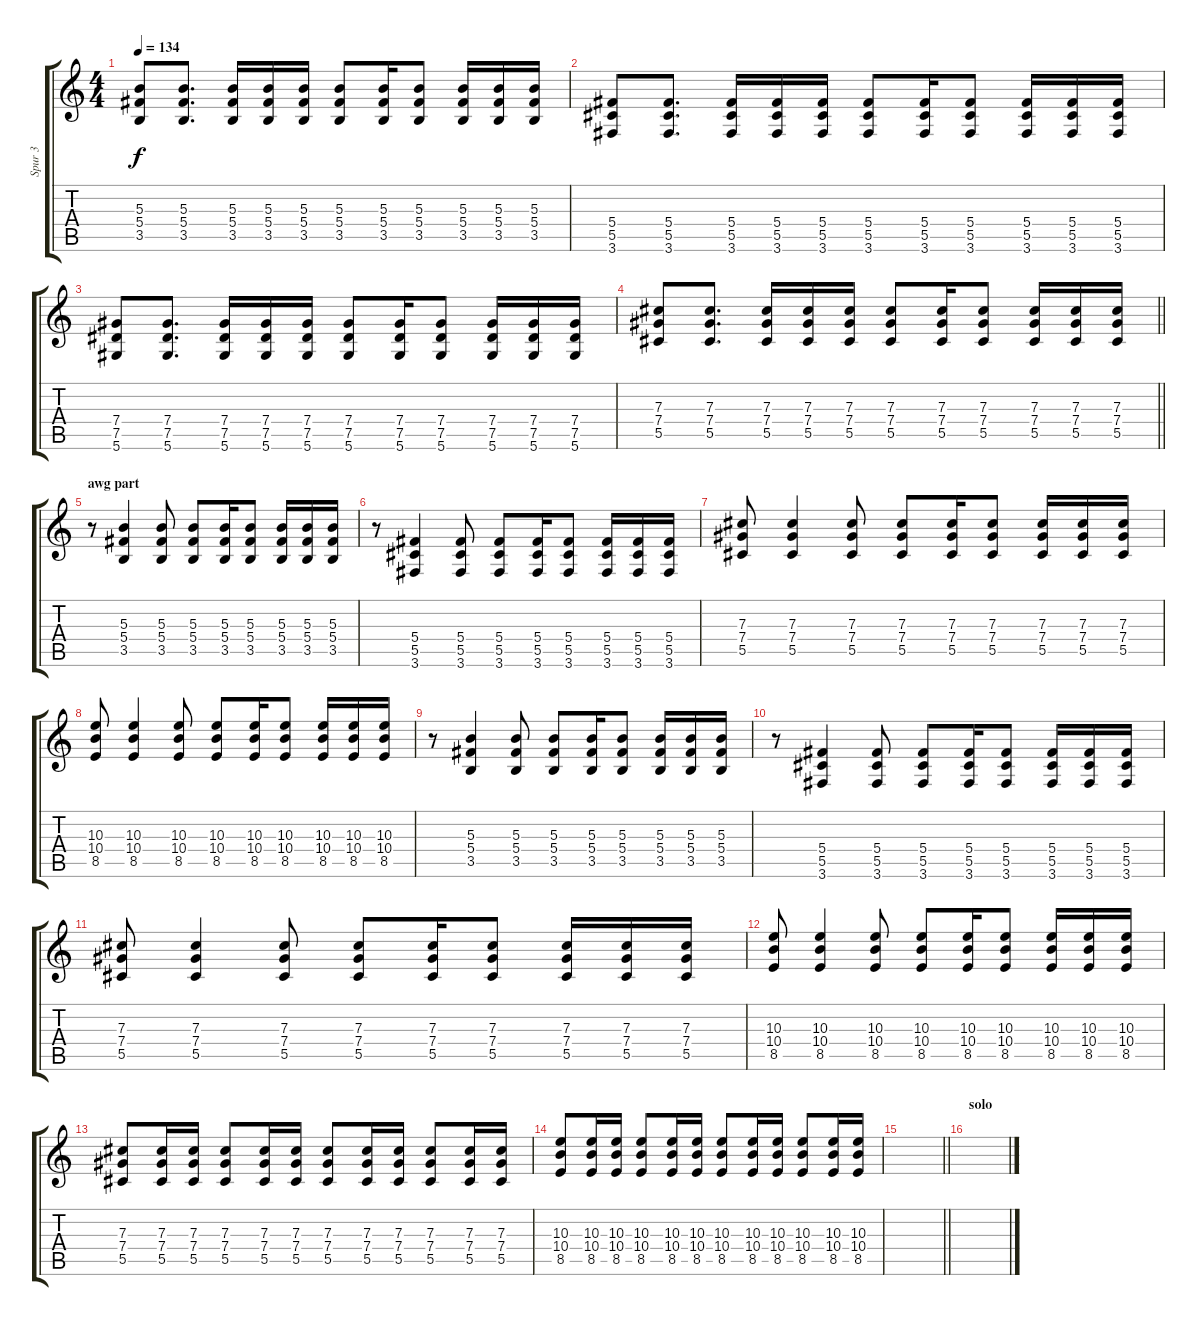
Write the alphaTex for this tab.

\track ("Spur 3" "Spur 3") {instrument overdrivenguitar}
\staff {score tabs}
\tuning (Eb4 Bb3 Gb3 Db3 Ab2 Eb2) {hide}
\ts (4 4)
\tempo 134
\clef g2
\ks c
(5.3 5.4 3.5).8{dy f} (5.3 5.4 3.5).8{d} (5.3 5.4 3.5).16 (5.3 5.4 3.5).16 (5.3 5.4 3.5).16 (5.3 5.4 3.5).8 (5.3 5.4 3.5).16 (5.3 5.4 3.5).8 (5.3 5.4 3.5).16 (5.3 5.4 3.5).16 (5.3 5.4 3.5).16 |
(5.4 5.5 3.6).8 (5.4 5.5 3.6).8{d} (5.4 5.5 3.6).16 (5.4 5.5 3.6).16 (5.4 5.5 3.6).16 (5.4 5.5 3.6).8 (5.4 5.5 3.6).16 (5.4 5.5 3.6).8 (5.4 5.5 3.6).16 (5.4 5.5 3.6).16 (5.4 5.5 3.6).16 |
(7.4 7.5 5.6).8 (7.4 7.5 5.6).8{d} (7.4 7.5 5.6).16 (7.4 7.5 5.6).16 (7.4 7.5 5.6).16 (7.4 7.5 5.6).8 (7.4 7.5 5.6).16 (7.4 7.5 5.6).8 (7.4 7.5 5.6).16 (7.4 7.5 5.6).16 (7.4 7.5 5.6).16 |
\barLineRight lightlight
(7.3 7.4 5.5).8 (7.3 7.4 5.5).8{d} (7.3 7.4 5.5).16 (7.3 7.4 5.5).16 (7.3 7.4 5.5).16 (7.3 7.4 5.5).8 (7.3 7.4 5.5).16 (7.3 7.4 5.5).8 (7.3 7.4 5.5).16 (7.3 7.4 5.5).16 (7.3 7.4 5.5).16 |
\section ("" "awg part")
r.8 (5.3 5.4 3.5).4 (5.3 5.4 3.5).8 (5.3 5.4 3.5).8 (5.3 5.4 3.5).16 (5.3 5.4 3.5).8 (5.3 5.4 3.5).16 (5.3 5.4 3.5).16 (5.3 5.4 3.5).16 |
r.8 (5.4 5.5 3.6).4 (5.4 5.5 3.6).8 (5.4 5.5 3.6).8 (5.4 5.5 3.6).16 (5.4 5.5 3.6).8 (5.4 5.5 3.6).16 (5.4 5.5 3.6).16 (5.4 5.5 3.6).16 |
(7.3 7.4 5.5).8 (7.3 7.4 5.5).4 (7.3 7.4 5.5).8 (7.3 7.4 5.5).8 (7.3 7.4 5.5).16 (7.3 7.4 5.5).8 (7.3 7.4 5.5).16 (7.3 7.4 5.5).16 (7.3 7.4 5.5).16 |
(10.3 10.4 8.5).8 (10.3 10.4 8.5).4 (10.3 10.4 8.5).8 (10.3 10.4 8.5).8 (10.3 10.4 8.5).16 (10.3 10.4 8.5).8 (10.3 10.4 8.5).16 (10.3 10.4 8.5).16 (10.3 10.4 8.5).16 |
r.8 (5.3 5.4 3.5).4 (5.3 5.4 3.5).8 (5.3 5.4 3.5).8 (5.3 5.4 3.5).16 (5.3 5.4 3.5).8 (5.3 5.4 3.5).16 (5.3 5.4 3.5).16 (5.3 5.4 3.5).16 |
r.8 (5.4 5.5 3.6).4 (5.4 5.5 3.6).8 (5.4 5.5 3.6).8 (5.4 5.5 3.6).16 (5.4 5.5 3.6).8 (5.4 5.5 3.6).16 (5.4 5.5 3.6).16 (5.4 5.5 3.6).16 |
(7.3 7.4 5.5).8 (7.3 7.4 5.5).4 (7.3 7.4 5.5).8 (7.3 7.4 5.5).8 (7.3 7.4 5.5).16 (7.3 7.4 5.5).8 (7.3 7.4 5.5).16 (7.3 7.4 5.5).16 (7.3 7.4 5.5).16 |
(10.3 10.4 8.5).8 (10.3 10.4 8.5).4 (10.3 10.4 8.5).8 (10.3 10.4 8.5).8 (10.3 10.4 8.5).16 (10.3 10.4 8.5).8 (10.3 10.4 8.5).16 (10.3 10.4 8.5).16 (10.3 10.4 8.5).16 |
(7.3 7.4 5.5).8 (7.3 7.4 5.5).16 (7.3 7.4 5.5).16 (7.3 7.4 5.5).8 (7.3 7.4 5.5).16 (7.3 7.4 5.5).16 (7.3 7.4 5.5).8 (7.3 7.4 5.5).16 (7.3 7.4 5.5).16 (7.3 7.4 5.5).8 (7.3 7.4 5.5).16 (7.3 7.4 5.5).16 |
(10.3 10.4 8.5).8 (10.3 10.4 8.5).16 (10.3 10.4 8.5).16 (10.3 10.4 8.5).8 (10.3 10.4 8.5).16 (10.3 10.4 8.5).16 (10.3 10.4 8.5).8 (10.3 10.4 8.5).16 (10.3 10.4 8.5).16 (10.3 10.4 8.5).8 (10.3 10.4 8.5).16 (10.3 10.4 8.5).16 |
\barLineRight lightlight
|
\section ("" "solo")
